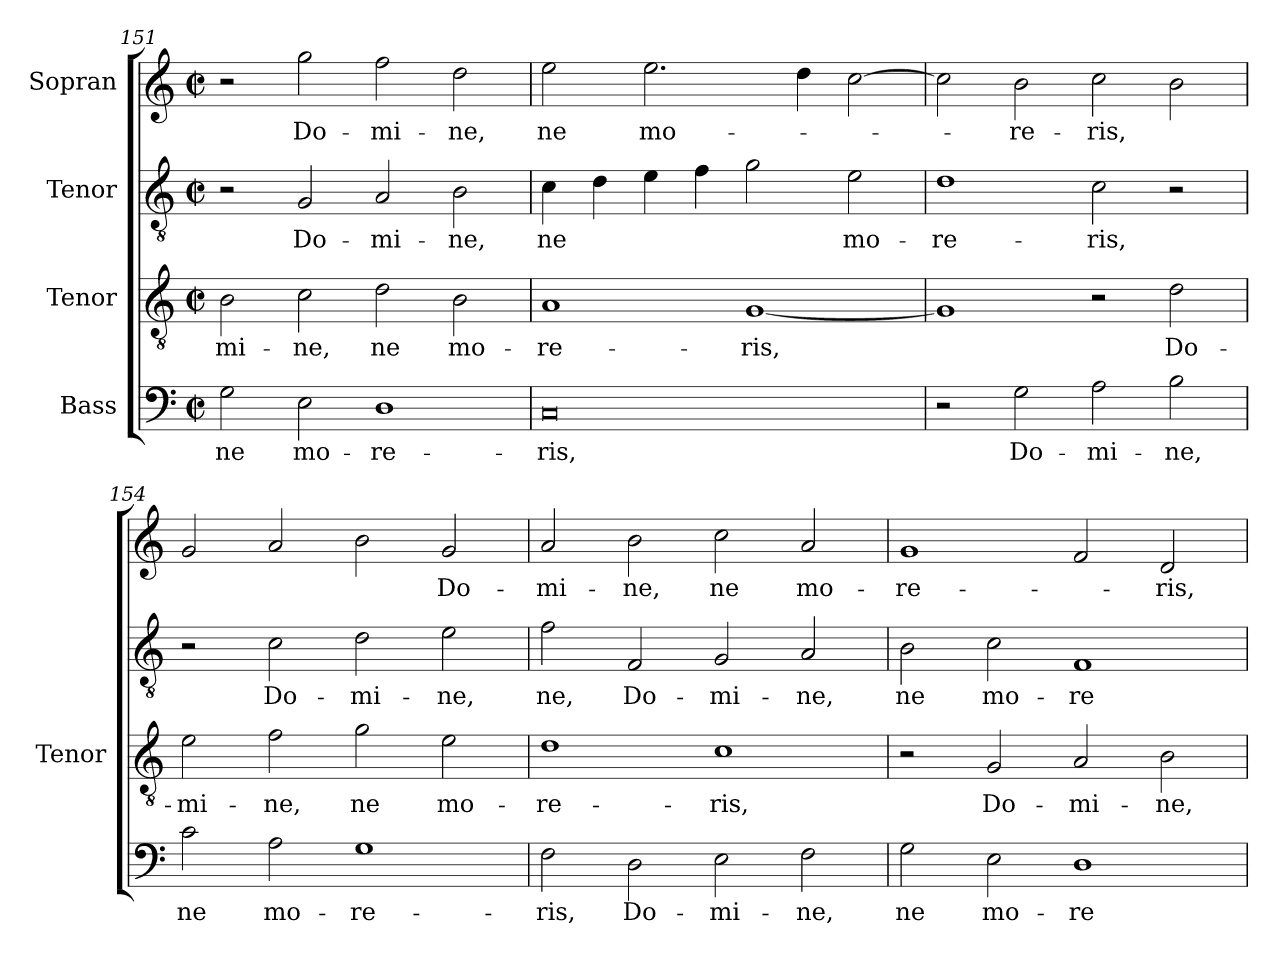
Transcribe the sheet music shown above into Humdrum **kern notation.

**kern	**text	**kern	**text	**kern	**text	**kern	**text
*part4	*part4	*part3	*part3	*part2	*part2	*part1	*part1
*staff4	*staff4	*staff3	*staff3	*staff2	*staff2	*staff1	*staff1
*I"Bass	*	*I"Tenor	*	*I"Tenor	*	*I"Sopran	*
*	*	*I'Tenor	*	*	*	*	*
*clefF4	*	*clefGv2	*	*clefGv2	*	*clefG2	*
*	*	*ITrd7c12	*	*ITrd7c12	*	*	*
*k[]	*	*k[]	*	*k[]	*	*k[]	*
*M2/2	*	*M2/2	*	*M2/2	*	*M2/2	*
*met(c|)	*	*met(c|)	*	*met(c|)	*	*met(c|)	*
=151	=151	=151	=151	=151	=151	=151	=151
!	!LO:LY:b:color=#000000	!	!	!	!	!	!
!	!	!	!LO:LY:b:color=#000000	!	!	!	!
2Gi\	ne	2BBi\	-mi-	2r	.	2r	.
!	!LO:LY:b:color=#000000	!	!	!	!	!	!
!	!	!	!LO:LY:b:color=#000000	!	!	!	!
!	!	!	!	!	!LO:LY:b:color=#000000	!	!
!	!	!	!	!	!	!	!LO:LY:b:color=#000000
2Ei\	mo-	2Ci\	-ne,	2GGi/	Do-	2ggi\	Do-
!	!LO:LY:b:color=#000000	!	!	!	!	!	!
!	!	!	!LO:LY:b:color=#000000	!	!	!	!
!	!	!	!	!	!LO:LY:b:color=#000000	!	!
!	!	!	!	!	!	!	!LO:LY:b:color=#000000
1Di	-re-	2Di\	ne	2AAi/	-mi-	2ffi\	-mi-
!	!	!	!LO:LY:b:color=#000000	!	!	!	!
!	!	!	!	!	!LO:LY:b:color=#000000	!	!
!	!	!	!	!	!	!	!LO:LY:b:color=#000000
.	.	2BBi\	mo-	2BBi\	-ne,	2ddi\	-ne,
=152	=152	=152	=152	=152	=152	=152	=152
!	!LO:LY:b:color=#000000	!	!	!	!	!	!
!	!	!	!LO:LY:b:color=#000000	!	!	!	!
!	!	!	!	!	!LO:LY:b:color=#000000	!	!
!	!	!	!	!	!	!	!LO:LY:b:color=#000000
0Ci	-ris,	1AAi	-re-	4Ci\	ne	2eei\	ne
.	.	.	.	4Di\	.	.	.
!	!	!	!	!	!	!	!LO:LY:b:color=#000000
.	.	.	.	4Ei\	.	2.eei\	mo-
.	.	.	.	4Fi\	.	.	.
!	!	!	!LO:LY:b:color=#000000	!	!	!	!
.	.	[<1GGi	-ris,	2Gi\	.	.	.
.	.	.	.	.	.	4ddi\	.
!	!	!	!	!	!LO:LY:b:color=#000000	!	!
.	.	.	.	2Ei\	mo-	[>2cci\	.
=153	=153	=153	=153	=153	=153	=153	=153
!	!	!	!	!	!LO:LY:b:color=#000000	!	!
2r	.	1GGi]	.	1Di	-re-	2cci\]	.
!	!LO:LY:b:color=#000000	!	!	!	!	!	!
!	!	!	!	!	!	!	!LO:LY:b:color=#000000
2Gi\	Do-	.	.	.	.	2bi\	-re-
!	!LO:LY:b:color=#000000	!	!	!	!	!	!
!	!	!	!	!	!LO:LY:b:color=#000000	!	!
!	!	!	!	!	!	!	!LO:LY:b:color=#000000
2Ai\	-mi-	2r	.	2Ci\	-ris,	2cci\	-ris,
!	!LO:LY:b:color=#000000	!	!	!	!	!	!
!	!	!	!LO:LY:b:color=#000000	!	!	!	!
2Bi\	-ne,	2Di\	Do-	2r	.	2bi\	.
=154	=154	=154	=154	=154	=154	=154	=154
!	!LO:LY:b:color=#000000	!	!	!	!	!	!
!	!	!	!LO:LY:b:color=#000000	!	!	!	!
2ci\	ne	2Ei\	-mi-	2r	.	2gi/	.
!	!LO:LY:b:color=#000000	!	!	!	!	!	!
!	!	!	!LO:LY:b:color=#000000	!	!	!	!
!	!	!	!	!	!LO:LY:b:color=#000000	!	!
2Ai\	mo-	2Fi\	-ne,	2Ci\	Do-	2ai/	.
!	!LO:LY:b:color=#000000	!	!	!	!	!	!
!	!	!	!LO:LY:b:color=#000000	!	!	!	!
!	!	!	!	!	!LO:LY:b:color=#000000	!	!
1Gi	-re-	2Gi\	ne	2Di\	-mi-	2bi\	.
!	!	!	!LO:LY:b:color=#000000	!	!	!	!
!	!	!	!	!	!LO:LY:b:color=#000000	!	!
!	!	!	!	!	!	!	!LO:LY:b:color=#000000
.	.	2Ei\	mo-	2Ei\	-ne,	2gi/	Do-
=155	=155	=155	=155	=155	=155	=155	=155
!	!LO:LY:b:color=#000000	!	!	!	!	!	!
!	!	!	!LO:LY:b:color=#000000	!	!	!	!
!	!	!	!	!	!LO:LY:b:color=#000000	!	!
!	!	!	!	!	!	!	!LO:LY:b:color=#000000
2Fi\	-ris,	1Di	-re-	2Fi\	ne,	2ai/	-mi-
!	!LO:LY:b:color=#000000	!	!	!	!	!	!
!	!	!	!	!	!LO:LY:b:color=#000000	!	!
!	!	!	!	!	!	!	!LO:LY:b:color=#000000
2Di\	Do-	.	.	2FFi/	Do-	2bi\	-ne,
!	!LO:LY:b:color=#000000	!	!	!	!	!	!
!	!	!	!LO:LY:b:color=#000000	!	!	!	!
!	!	!	!	!	!LO:LY:b:color=#000000	!	!
!	!	!	!	!	!	!	!LO:LY:b:color=#000000
2Ei\	-mi-	1Ci	-ris,	2GGi/	-mi-	2cci\	ne
!	!LO:LY:b:color=#000000	!	!	!	!	!	!
!	!	!	!	!	!LO:LY:b:color=#000000	!	!
!	!	!	!	!	!	!	!LO:LY:b:color=#000000
2Fi\	-ne,	.	.	2AAi/	-ne,	2ai/	mo-
!!LO:PB:g=z
=156	=156	=156	=156	=156	=156	=156	=156
!	!LO:LY:b:color=#000000	!	!	!	!	!	!
!	!	!	!	!	!LO:LY:b:color=#000000	!	!
!	!	!	!	!	!	!	!LO:LY:b:color=#000000
2Gi\	ne	2r	.	2BBi\	ne	1gi	-re-
!	!LO:LY:b:color=#000000	!	!	!	!	!	!
!	!	!	!LO:LY:b:color=#000000	!	!	!	!
!	!	!	!	!	!LO:LY:b:color=#000000	!	!
2Ei\	mo-	2GGi/	Do-	2Ci\	mo-	.	.
!	!LO:LY:b:color=#000000	!	!	!	!	!	!
!	!	!	!LO:LY:b:color=#000000	!	!	!	!
!	!	!	!	!	!LO:LY:b:color=#000000	!	!
1Di	-re-	2AAi/	-mi-	1FFi	-re-	2fi/	.
!	!	!	!LO:LY:b:color=#000000	!	!	!	!
!	!	!	!	!	!	!	!LO:LY:b:color=#000000
.	.	2BBi\	-ne,	.	.	2di/	-ris,
=	=	=	=	=	=	=	=
*-	*-	*-	*-	*-	*-	*-	*-
